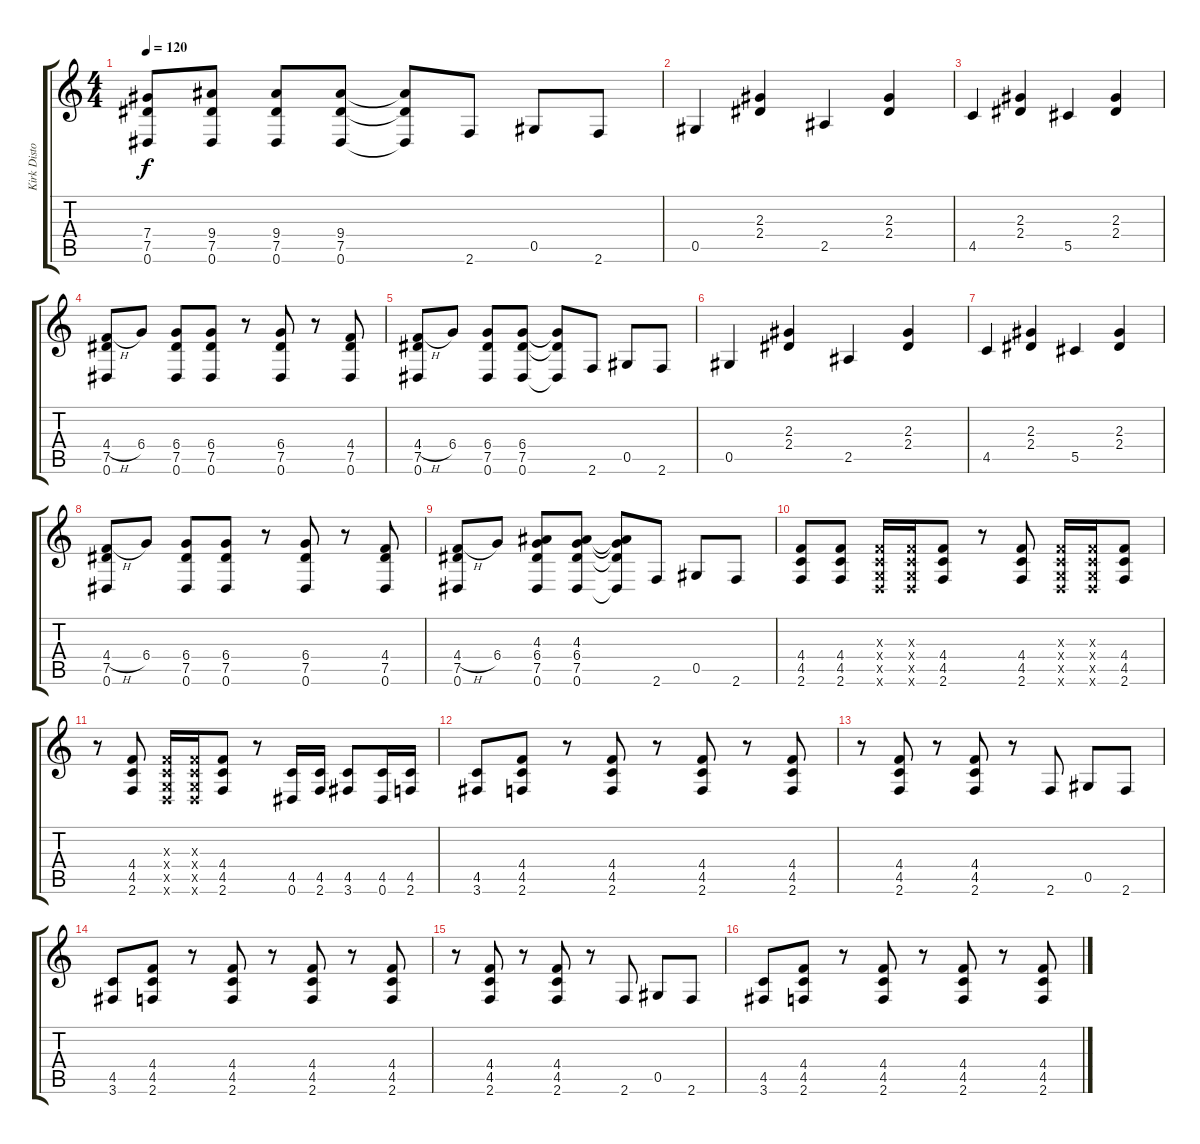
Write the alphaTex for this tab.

\track ("Kirk Disto" "Kirk Disto") {instrument distortionguitar}
\staff {score tabs}
\tuning (Eb4 Bb3 Gb3 Db3 Ab2 Eb2) {hide}
\ts (4 4)
\tempo 120
\clef g2
\ks c
(7.4 7.5 0.6).8{dy f} (9.4 7.5 0.6).8 (9.4 7.5 0.6).8 (9.4 7.5 0.6).8 (9.4{t} 7.5{t} 0.6{t}).8 2.6.8 0.5.8 2.6.8 |
0.5.4 (2.3 2.4).4 2.5.4 (2.3 2.4).4 |
4.5.4 (2.3 2.4).4 5.5.4 (2.3 2.4).4 |
(4.4{h} 7.5 0.6).8 6.4.8 (6.4 7.5 0.6).8 (6.4 7.5 0.6).8 r.8 (6.4 7.5 0.6).8 r.8 (4.4 7.5 0.6).8 |
(4.4{h} 7.5 0.6).8 6.4.8 (6.4 7.5 0.6).8 (6.4 7.5 0.6).8 (6.4{t} 7.5{t} 0.6{t}).8 2.6.8 0.5.8 2.6.8 |
0.5.4 (2.3 2.4).4 2.5.4 (2.3 2.4).4 |
4.5.4 (2.3 2.4).4 5.5.4 (2.3 2.4).4 |
(4.4{h} 7.5 0.6).8 6.4.8 (6.4 7.5 0.6).8 (6.4 7.5 0.6).8 r.8 (6.4 7.5 0.6).8 r.8 (4.4 7.5 0.6).8 |
(4.4{h} 7.5 0.6).8 6.4.8 (4.3 6.4 7.5 0.6).8 (4.3 6.4 7.5 0.6).8 (4.3{t} 6.4{t} 7.5{t} 0.6{t}).8 2.6.8 0.5.8 2.6.8 |
(4.4 4.5 2.6).8 (4.4 4.5 2.6).8 (-1.3{x} -1.4{x} -1.5{x} -1.6{x}).16 (-1.3{x} -1.4{x} -1.5{x} -1.6{x}).16 (4.4 4.5 2.6).8 r.8 (4.4 4.5 2.6).8 (-1.3{x} -1.4{x} -1.5{x} -1.6{x}).16 (-1.3{x} -1.4{x} -1.5{x} -1.6{x}).16 (4.4 4.5 2.6).8 |
r.8 (4.4 4.5 2.6).8 (-1.3{x} -1.4{x} -1.5{x} -1.6{x}).16 (-1.3{x} -1.4{x} -1.5{x} -1.6{x}).16 (4.4 4.5 2.6).8 r.8 (4.5 0.6).16 (4.5 2.6).16 (4.5 3.6).8 (4.5 0.6).16 (4.5 2.6).16 |
(4.5 3.6).8 (4.4 4.5 2.6).8 r.8 (4.4 4.5 2.6).8 r.8 (4.4 4.5 2.6).8 r.8 (4.4 4.5 2.6).8 |
r.8 (4.4 4.5 2.6).8 r.8 (4.4 4.5 2.6).8 r.8 2.6.8 0.5.8 2.6.8 |
(4.5 3.6).8 (4.4 4.5 2.6).8 r.8 (4.4 4.5 2.6).8 r.8 (4.4 4.5 2.6).8 r.8 (4.4 4.5 2.6).8 |
r.8 (4.4 4.5 2.6).8 r.8 (4.4 4.5 2.6).8 r.8 2.6.8 0.5.8 2.6.8 |
(4.5 3.6).8 (4.4 4.5 2.6).8 r.8 (4.4 4.5 2.6).8 r.8 (4.4 4.5 2.6).8 r.8 (4.4 4.5 2.6).8
